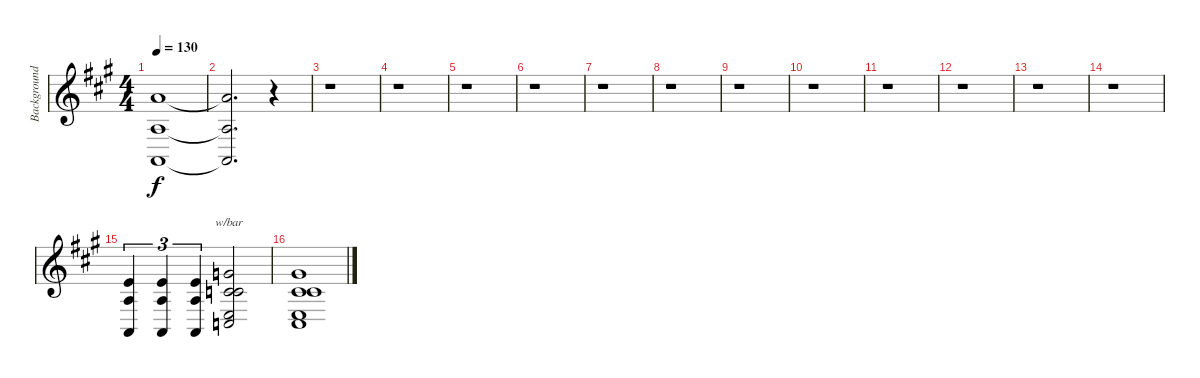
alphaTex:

\track ("Background Vocals" "Background") {instrument tremolostrings}
\staff {score}
\tuning (E4 B3 G3 D3 A2 E2) {hide}
\ts (4 4)
\tempo 130
\clef g2
\ks f#minor
(5.1 2.3 0.5).1{dy f} |
(5.1{t} 2.3{t} 0.5{t}).2{d} r.4 |
r.1 |
r.1 |
r.1 |
r.1 |
r.1 |
r.1 |
r.1 |
r.1 |
r.1 |
r.1 |
r.1 |
r.1 |
(5.2 2.3 0.5).4{tu (3 2)} (5.2 2.3 0.5).4{tu (3 2)} (5.2 2.3 0.5).4{tu (3 2)} (3.1 1.2 5.3 2.4 3.5).2{tbe (custom default 0 0 5 0 15 -2 25 0 60 0)} |
(3.1{t} 1.2{t} 5.3{t} 2.4{t} 3.5{t}).1
